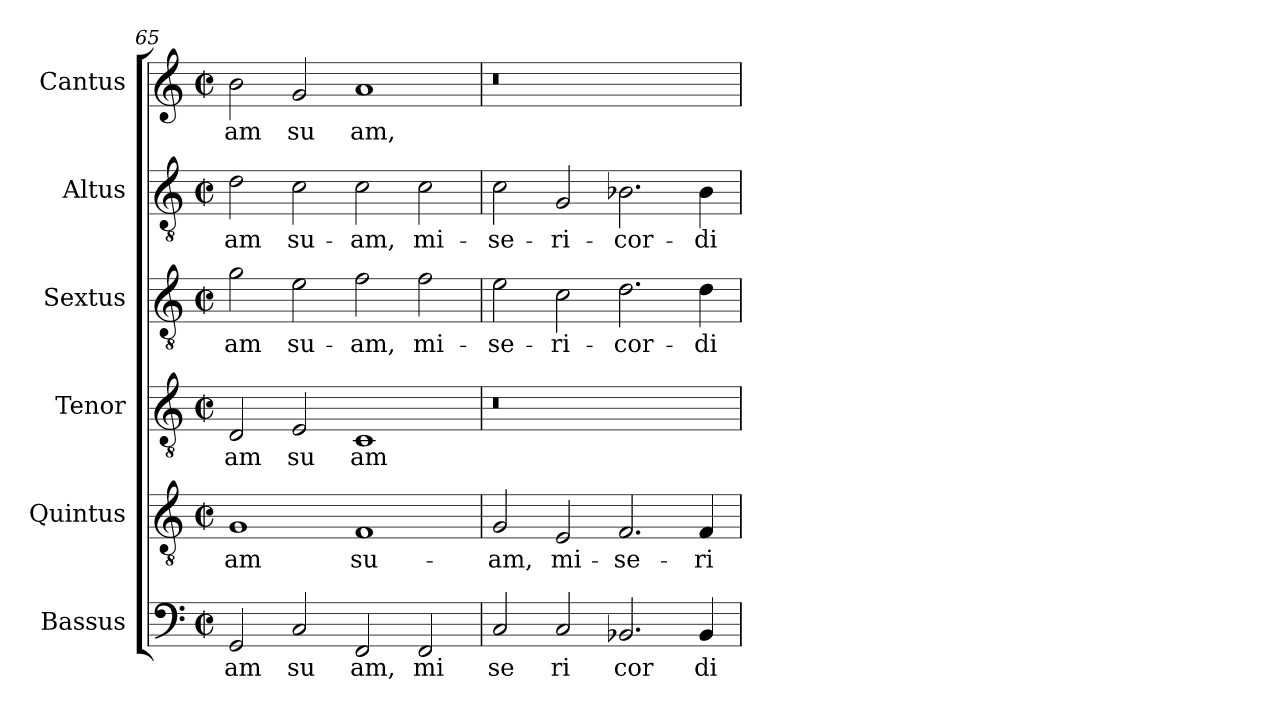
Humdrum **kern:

**kern	**text	**kern	**text	**kern	**text	**kern	**text	**kern	**text	**kern	**text
*part6	*part6	*part5	*part5	*part4	*part4	*part3	*part3	*part2	*part2	*part1	*part1
*staff6	*staff6	*staff5	*staff5	*staff4	*staff4	*staff3	*staff3	*staff2	*staff2	*staff1	*staff1
*I"Bassus	*	*I"Quintus	*	*I"Tenor	*	*I"Sextus	*	*I"Altus	*	*I"Cantus	*
*clefF4	*	*clefGv2	*	*clefGv2	*	*clefGv2	*	*clefGv2	*	*clefG2	*
*k[]	*	*k[]	*	*k[]	*	*k[]	*	*k[]	*	*k[]	*
*C:	*	*C:	*	*C:	*	*C:	*	*C:	*	*C:	*
*M2/2	*	*M2/2	*	*M2/2	*	*M2/2	*	*M2/2	*	*M2/2	*
*met(c|)	*	*met(c|)	*	*met(c|)	*	*met(c|)	*	*met(c|)	*	*met(c|)	*
=65	=65	=65	=65	=65	=65	=65	=65	=65	=65	=65	=65
!	!LO:LY:b	!	!LO:LY:b:cj	!	!LO:LY:b:cj	!	!LO:LY:b:cj	!	!LO:LY:b:cj	!	!LO:LY:b
2GG/	am	1G	-am	2D/	am	2g\	-am	2d\	-am	2b\	am
!	!LO:LY:b	!	!	!	!LO:LY:b:cj	!	!LO:LY:b:cj	!	!LO:LY:b:cj	!	!LO:LY:b
2C/	su	.	.	2E/	su	2e\	su-	2c\	su-	2g/	su
!	!LO:LY:b	!	!LO:LY:b:cj	!	!LO:LY:b:cj	!	!LO:LY:b:cj	!	!LO:LY:b:cj	!	!LO:LY:b
2FF/	am,	1F	su-	1C	am	2f\	-am,	2c\	-am,	1a	am,
!	!LO:LY:b	!	!	!	!	!	!LO:LY:b:cj	!	!LO:LY:b:cj	!	!
2FF/	mi	.	.	.	.	2f\	mi-	2c\	mi-	.	.
=66	=66	=66	=66	=66	=66	=66	=66	=66	=66	=66	=66
!	!LO:LY:b	!	!LO:LY:b:cj	!	!	!	!LO:LY:b:cj	!	!LO:LY:b:cj	!	!
2C/	se	2G/	-am,	0r	.	2e\	-se-	2c\	-se-	0r	.
!	!LO:LY:b	!	!LO:LY:b:cj	!	!	!	!LO:LY:b:cj	!	!LO:LY:b:cj	!	!
2C/	ri	2E/	mi-	.	.	2c\	-ri-	2G/	-ri-	.	.
!	!LO:LY:b	!	!LO:LY:b:cj	!	!	!	!LO:LY:b:cj	!	!LO:LY:b:cj	!	!
2.BB-X/	cor	2.F/	-se-	.	.	2.d\	-cor-	2.B-X\	-cor-	.	.
!	!LO:LY:b	!	!LO:LY:b:cj	!	!	!	!LO:LY:b:cj	!	!LO:LY:b:cj	!	!
4BB-/	di	4F/	-ri-	.	.	4d\	-di-	4B-\	-di-	.	.
=	=	=	=	=	=	=	=	=	=	=	=
*-	*-	*-	*-	*-	*-	*-	*-	*-	*-	*-	*-
